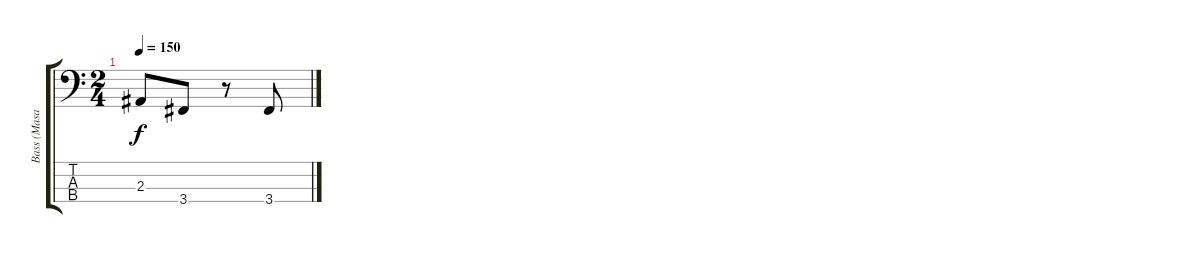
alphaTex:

\track ("Bass (Masaki)" "Bass (Masa") {instrument electricbassfinger}
\staff {score tabs}
\tuning (Gb2 Db2 Ab1 Eb1) {hide}
\ts (2 4)
\tempo 150
\clef f4
\ks c
2.3.8{dy f} 3.4.8 r.8 3.4.8
